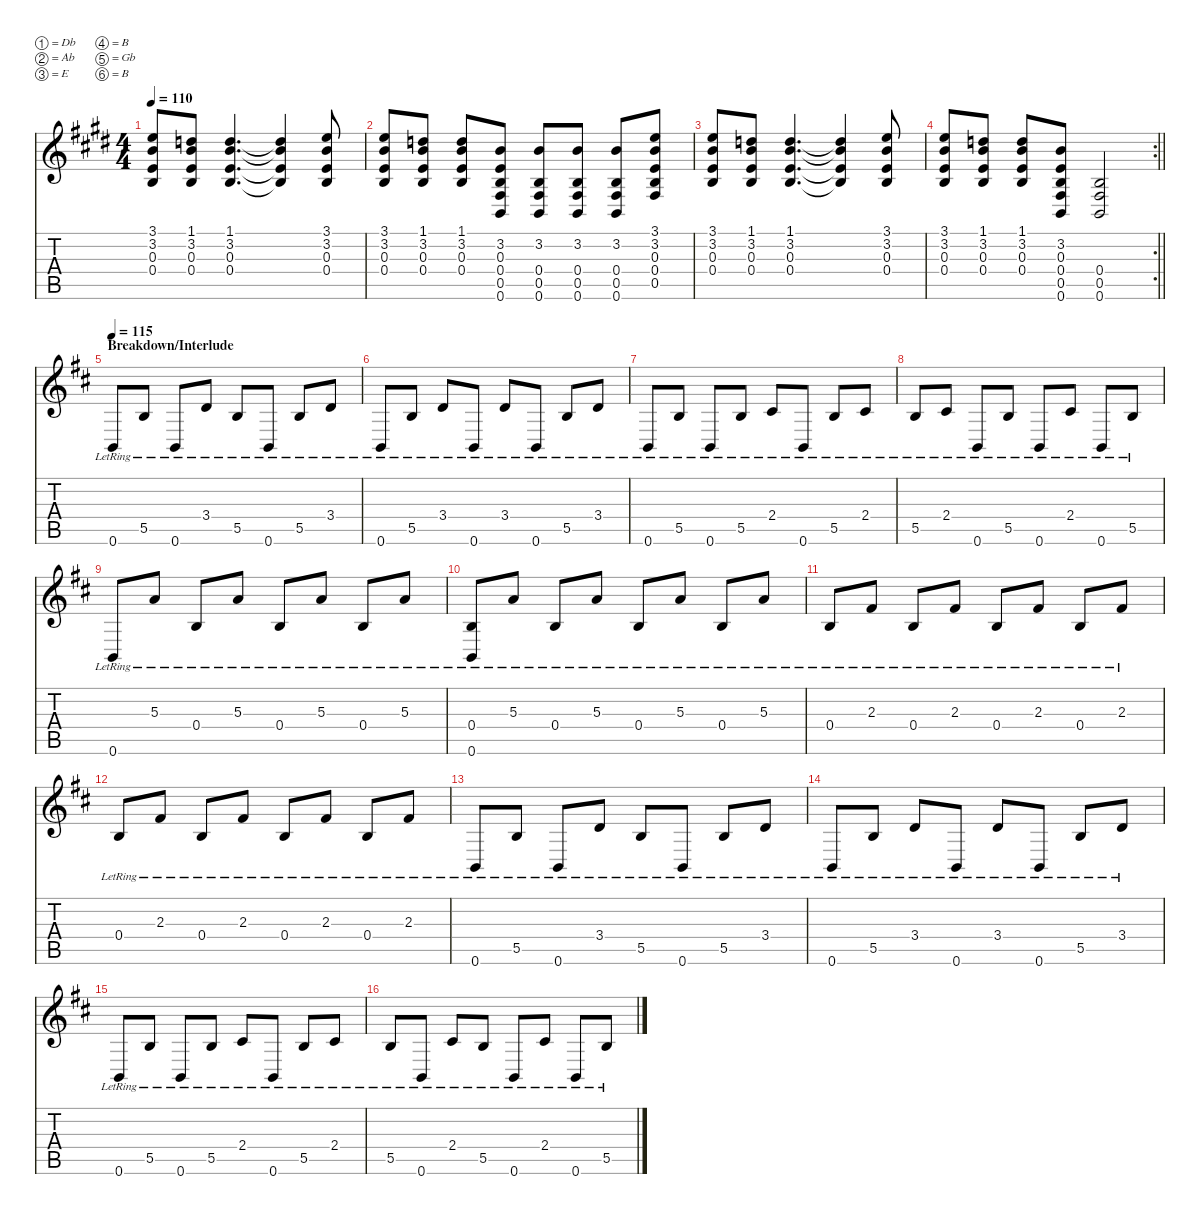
\defaultSystemsLayout 4
\hideDynamics
\bracketExtendMode nobrackets
\singleTrackTrackNamePolicy hidden
\multiTrackTrackNamePolicy hidden
\firstSystemTrackNameMode fullname
\firstSystemTrackNameOrientation horizontal
\otherSystemsTrackNameOrientation horizontal
\track ("Michael Gallagher" "dist.guit.") {instrument distortionguitar}
\staff {score tabs}
\tuning (Db4 Ab3 E3 B2 Gb2 B1)
\ts (4 4)
\beaming (8 2 2 2 2)
\tempo 110
\clef g2
\ks c#minor
(3.1{acc forcenatural} 3.2{acc forcenatural} 0.3{acc forcenatural} 0.4{acc forcenatural}).8{dy f beam Up} (1.1{acc forcenatural} 3.2{acc forcenatural} 0.3{acc forcenatural} 0.4{acc forcenatural}).8{beam Up} (1.1{acc forcenatural} 3.2{acc forcenatural} 0.3{acc forcenatural} 0.4{acc forcenatural}).4{d beam Up} (1.1{t acc forcenatural} 3.2{t acc forcenatural} 0.3{t acc forcenatural} 0.4{t acc forcenatural}).4{beam Up} (3.1{acc forcenatural} 3.2{acc forcenatural} 0.3{acc forcenatural} 0.4{acc forcenatural}).8{beam Up} |
(3.1{acc forcenatural} 3.2{acc forcenatural} 0.3{acc forcenatural} 0.4{acc forcenatural}).8{beam Up} (1.1{acc forcenatural} 3.2{acc forcenatural} 0.3{acc forcenatural} 0.4{acc forcenatural}).8{beam Up} (1.1{acc forcenatural} 3.2{acc forcenatural} 0.3{acc forcenatural} 0.4{acc forcenatural}).8{beam Up} (3.2{acc forcenatural} 0.3{acc forcenatural} 0.4{acc forcenatural} 0.5{acc #} 0.6{acc forcenatural}).8{beam Up} (3.2{acc forcenatural} 0.4{acc forcenatural} 0.5{acc #} 0.6{acc forcenatural}).8{beam Up} (3.2{acc forcenatural} 0.4{acc forcenatural} 0.5{acc #} 0.6{acc forcenatural}).8{beam Up} (3.2{acc forcenatural} 0.4{acc forcenatural} 0.5{acc #} 0.6{acc forcenatural}).8{beam Up} (3.1{acc forcenatural} 3.2{acc forcenatural} 0.3{acc forcenatural} 0.4{acc forcenatural} 0.5{acc #}).8{beam Up} |
(3.1{acc forcenatural} 3.2{acc forcenatural} 0.3{acc forcenatural} 0.4{acc forcenatural}).8{beam Up} (1.1{acc forcenatural} 3.2{acc forcenatural} 0.3{acc forcenatural} 0.4{acc forcenatural}).8{beam Up} (1.1{acc forcenatural} 3.2{acc forcenatural} 0.3{acc forcenatural} 0.4{acc forcenatural}).4{d beam Up} (1.1{t acc forcenatural} 3.2{t acc forcenatural} 0.3{t acc forcenatural} 0.4{t acc forcenatural}).4{beam Up} (3.1{acc forcenatural} 3.2{acc forcenatural} 0.3{acc forcenatural} 0.4{acc forcenatural}).8{beam Up} |
\rc 2
\barLineRight lightlight
(3.1{acc forcenatural} 3.2{acc forcenatural} 0.3{acc forcenatural} 0.4{acc forcenatural}).8{beam Up} (1.1{acc forcenatural} 3.2{acc forcenatural} 0.3{acc forcenatural} 0.4{acc forcenatural}).8{beam Up} (1.1{acc forcenatural} 3.2{acc forcenatural} 0.3{acc forcenatural} 0.4{acc forcenatural}).8{beam Up} (3.2{acc forcenatural} 0.3{acc forcenatural} 0.4{acc forcenatural} 0.5{acc #} 0.6{acc forcenatural}).8{beam Up} (0.4{acc forcenatural} 0.5{acc #} 0.6{acc forcenatural}).2{beam Up} |
\section ("" "Breakdown/Interlude")
\tempo 115
\ks bminor
0.6{lr acc forcenatural}.8{instrument electricguitarjazz beam Up} 5.5{lr acc forcenatural}.8{beam Up} 0.6{lr acc forcenatural}.8{beam Up} 3.4{lr acc forcenatural}.8{beam Up} 5.5{lr acc forcenatural}.8{beam Up} 0.6{lr acc forcenatural}.8{beam Up} 5.5{lr acc forcenatural}.8{beam Up} 3.4{lr acc forcenatural}.8{beam Up} |
0.6{lr acc forcenatural}.8{beam Up} 5.5{lr acc forcenatural}.8{beam Up} 3.4{lr acc forcenatural}.8{beam Up} 0.6{lr acc forcenatural}.8{beam Up} 3.4{lr acc forcenatural}.8{beam Up} 0.6{lr acc forcenatural}.8{beam Up} 5.5{lr acc forcenatural}.8{beam Up} 3.4{lr acc forcenatural}.8{beam Up} |
0.6{lr acc forcenatural}.8{beam Up} 5.5{lr acc forcenatural}.8{beam Up} 0.6{lr acc forcenatural}.8{beam Up} 5.5{lr acc forcenatural}.8{beam Up} 2.4{lr acc #}.8{beam Up} 0.6{lr acc forcenatural}.8{beam Up} 5.5{lr acc forcenatural}.8{beam Up} 2.4{lr acc #}.8{beam Up} |
5.5{lr acc forcenatural}.8{beam Up} 2.4{lr acc #}.8{beam Up} 0.6{lr acc forcenatural}.8{beam Up} 5.5{lr acc forcenatural}.8{beam Up} 0.6{lr acc forcenatural}.8{beam Up} 2.4{lr acc #}.8{beam Up} 0.6{lr acc forcenatural}.8{beam Up} 5.5{lr acc forcenatural}.8{beam Up} |
0.6{lr acc forcenatural}.8{beam Up} 5.3{lr acc forcenatural}.8{beam Up} 0.4{lr acc forcenatural}.8{beam Up} 5.3{lr acc forcenatural}.8{beam Up} 0.4{lr acc forcenatural}.8{beam Up} 5.3{lr acc forcenatural}.8{beam Up} 0.4{lr acc forcenatural}.8{beam Up} 5.3{lr acc forcenatural}.8{beam Up} |
(0.4{lr acc forcenatural} 0.6{lr acc forcenatural}).8{beam Up} 5.3{lr acc forcenatural}.8{beam Up} 0.4{lr acc forcenatural}.8{beam Up} 5.3{lr acc forcenatural}.8{beam Up} 0.4{lr acc forcenatural}.8{beam Up} 5.3{lr acc forcenatural}.8{beam Up} 0.4{lr acc forcenatural}.8{beam Up} 5.3{lr acc forcenatural}.8{beam Up} |
0.4{lr acc forcenatural}.8{beam Up} 2.3{lr acc #}.8{beam Up} 0.4{lr acc forcenatural}.8{beam Up} 2.3{lr acc #}.8{beam Up} 0.4{lr acc forcenatural}.8{beam Up} 2.3{lr acc #}.8{beam Up} 0.4{lr acc forcenatural}.8{beam Up} 2.3{lr acc #}.8{beam Up} |
0.4{lr acc forcenatural}.8{beam Up} 2.3{lr acc #}.8{beam Up} 0.4{lr acc forcenatural}.8{beam Up} 2.3{lr acc #}.8{beam Up} 0.4{lr acc forcenatural}.8{beam Up} 2.3{lr acc #}.8{beam Up} 0.4{lr acc forcenatural}.8{beam Up} 2.3{lr acc #}.8{beam Up} |
0.6{lr acc forcenatural}.8{beam Up} 5.5{lr acc forcenatural}.8{beam Up} 0.6{lr acc forcenatural}.8{beam Up} 3.4{lr acc forcenatural}.8{beam Up} 5.5{lr acc forcenatural}.8{beam Up} 0.6{lr acc forcenatural}.8{beam Up} 5.5{lr acc forcenatural}.8{beam Up} 3.4{lr acc forcenatural}.8{beam Up} |
0.6{lr acc forcenatural}.8{beam Up} 5.5{lr acc forcenatural}.8{beam Up} 3.4{lr acc forcenatural}.8{beam Up} 0.6{lr acc forcenatural}.8{beam Up} 3.4{lr acc forcenatural}.8{beam Up} 0.6{lr acc forcenatural}.8{beam Up} 5.5{lr acc forcenatural}.8{beam Up} 3.4{lr acc forcenatural}.8{beam Up} |
0.6{lr acc forcenatural}.8{beam Up} 5.5{lr acc forcenatural}.8{beam Up} 0.6{lr acc forcenatural}.8{beam Up} 5.5{lr acc forcenatural}.8{beam Up} 2.4{lr acc #}.8{beam Up} 0.6{lr acc forcenatural}.8{beam Up} 5.5{lr acc forcenatural}.8{beam Up} 2.4{lr acc #}.8{beam Up} |
5.5{lr acc forcenatural}.8{beam Up} 0.6{lr acc forcenatural}.8{beam Up} 2.4{lr acc #}.8{beam Up} 5.5{lr acc forcenatural}.8{beam Up} 0.6{lr acc forcenatural}.8{beam Up} 2.4{lr acc #}.8{beam Up} 0.6{lr acc forcenatural}.8{beam Up} 5.5{lr acc forcenatural}.8{beam Up}
